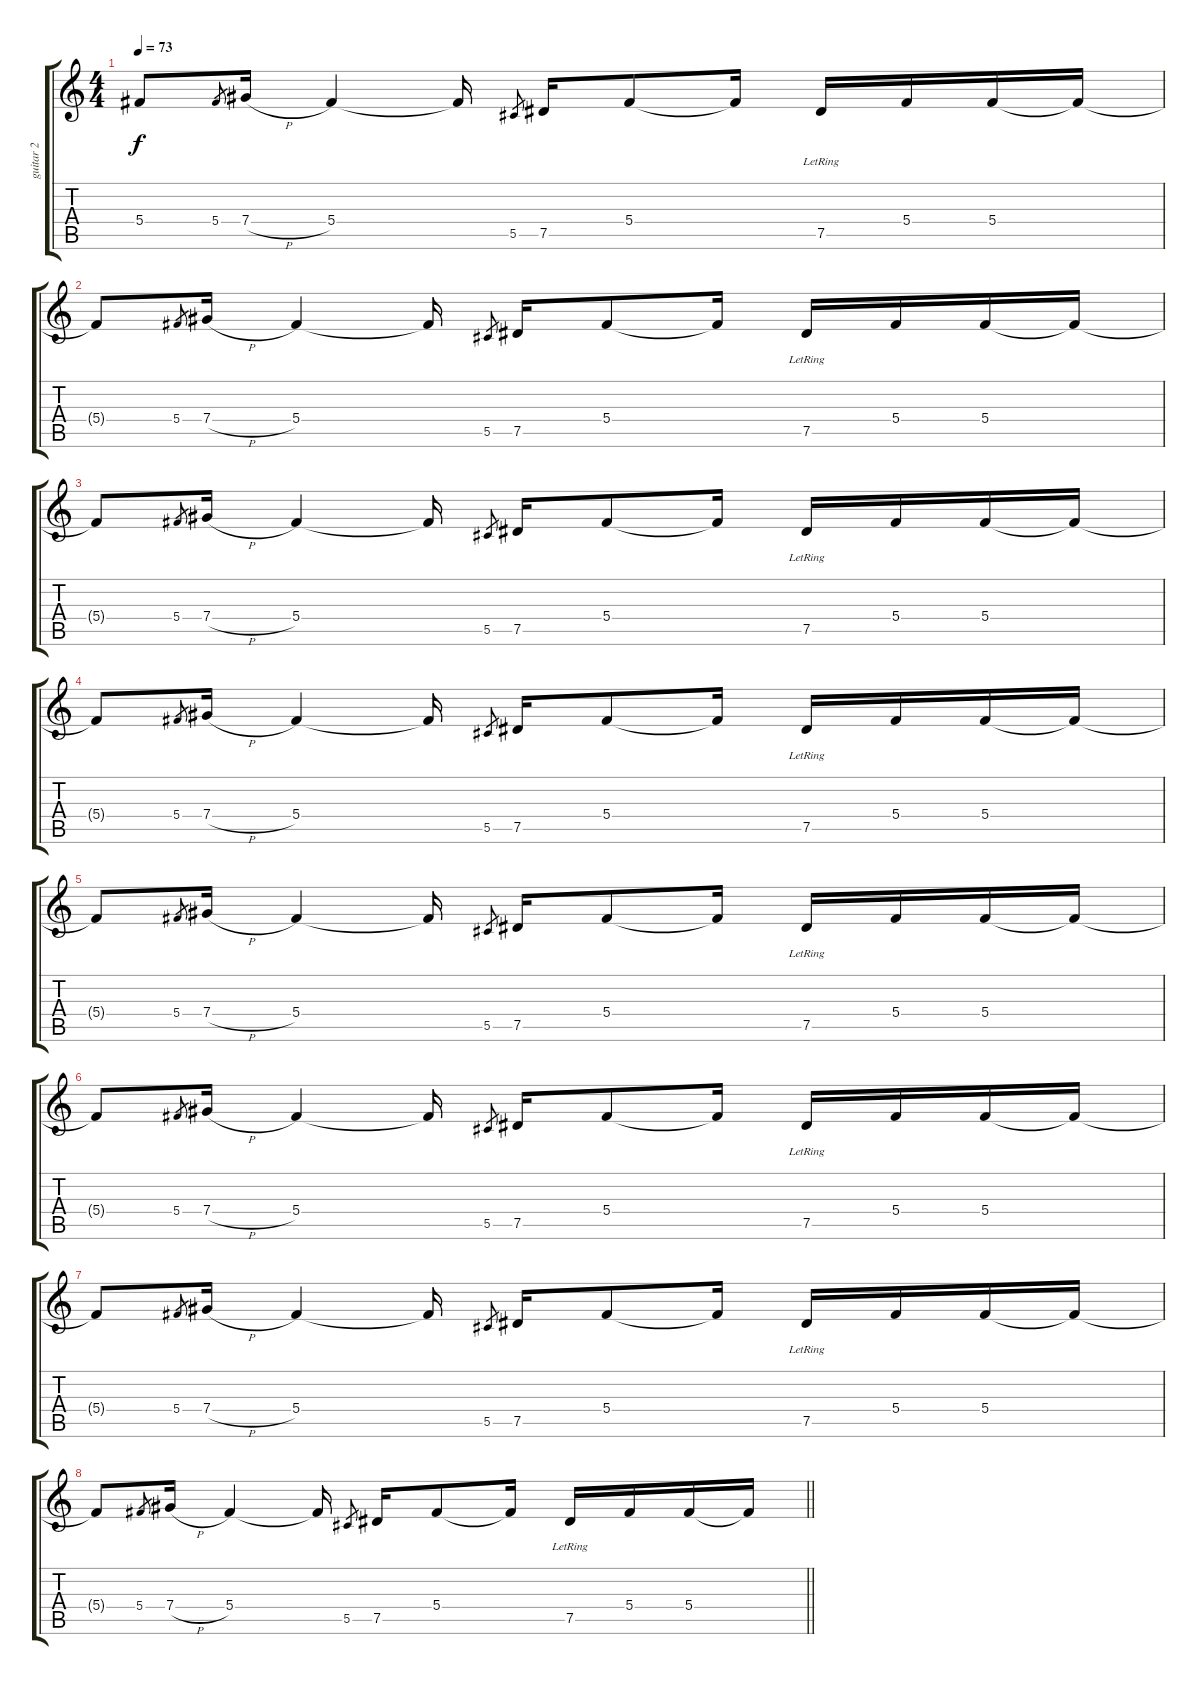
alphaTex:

\track ("guitar 2" "guitar 2") {instrument overdrivenguitar}
\staff {score tabs}
\tuning (Eb4 Bb3 Gb3 Db3 Ab2 Eb2) {hide}
\ts (4 4)
\tempo 73
\clef g2
\ks c
5.4{t}.8{dy f} 5.4.8{gr} 7.4{h}.16 5.4.4 5.4{t}.16 5.5.8{gr} 7.5.16 5.4.8 5.4{t}.16 7.5{lr}.16 5.4.16 5.4.16 5.4{t}.16 |
5.4{t}.8 5.4.8{gr} 7.4{h}.16 5.4.4 5.4{t}.16 5.5.8{gr} 7.5.16 5.4.8 5.4{t}.16 7.5{lr}.16 5.4.16 5.4.16 5.4{t}.16 |
5.4{t}.8 5.4.8{gr} 7.4{h}.16 5.4.4 5.4{t}.16 5.5.8{gr} 7.5.16 5.4.8 5.4{t}.16 7.5{lr}.16 5.4.16 5.4.16 5.4{t}.16 |
5.4{t}.8 5.4.8{gr} 7.4{h}.16 5.4.4 5.4{t}.16 5.5.8{gr} 7.5.16 5.4.8 5.4{t}.16 7.5{lr}.16 5.4.16 5.4.16 5.4{t}.16 |
5.4{t}.8 5.4.8{gr} 7.4{h}.16 5.4.4 5.4{t}.16 5.5.8{gr} 7.5.16 5.4.8 5.4{t}.16 7.5{lr}.16 5.4.16 5.4.16 5.4{t}.16 |
5.4{t}.8 5.4.8{gr} 7.4{h}.16 5.4.4 5.4{t}.16 5.5.8{gr} 7.5.16 5.4.8 5.4{t}.16 7.5{lr}.16 5.4.16 5.4.16 5.4{t}.16 |
5.4{t}.8 5.4.8{gr} 7.4{h}.16 5.4.4 5.4{t}.16 5.5.8{gr} 7.5.16 5.4.8 5.4{t}.16 7.5{lr}.16 5.4.16 5.4.16 5.4{t}.16 |
\barLineRight lightlight
5.4{t}.8 5.4.8{gr} 7.4{h}.16 5.4.4 5.4{t}.16 5.5.8{gr} 7.5.16 5.4.8 5.4{t}.16 7.5{lr}.16 5.4.16 5.4.16 5.4{t}.16
